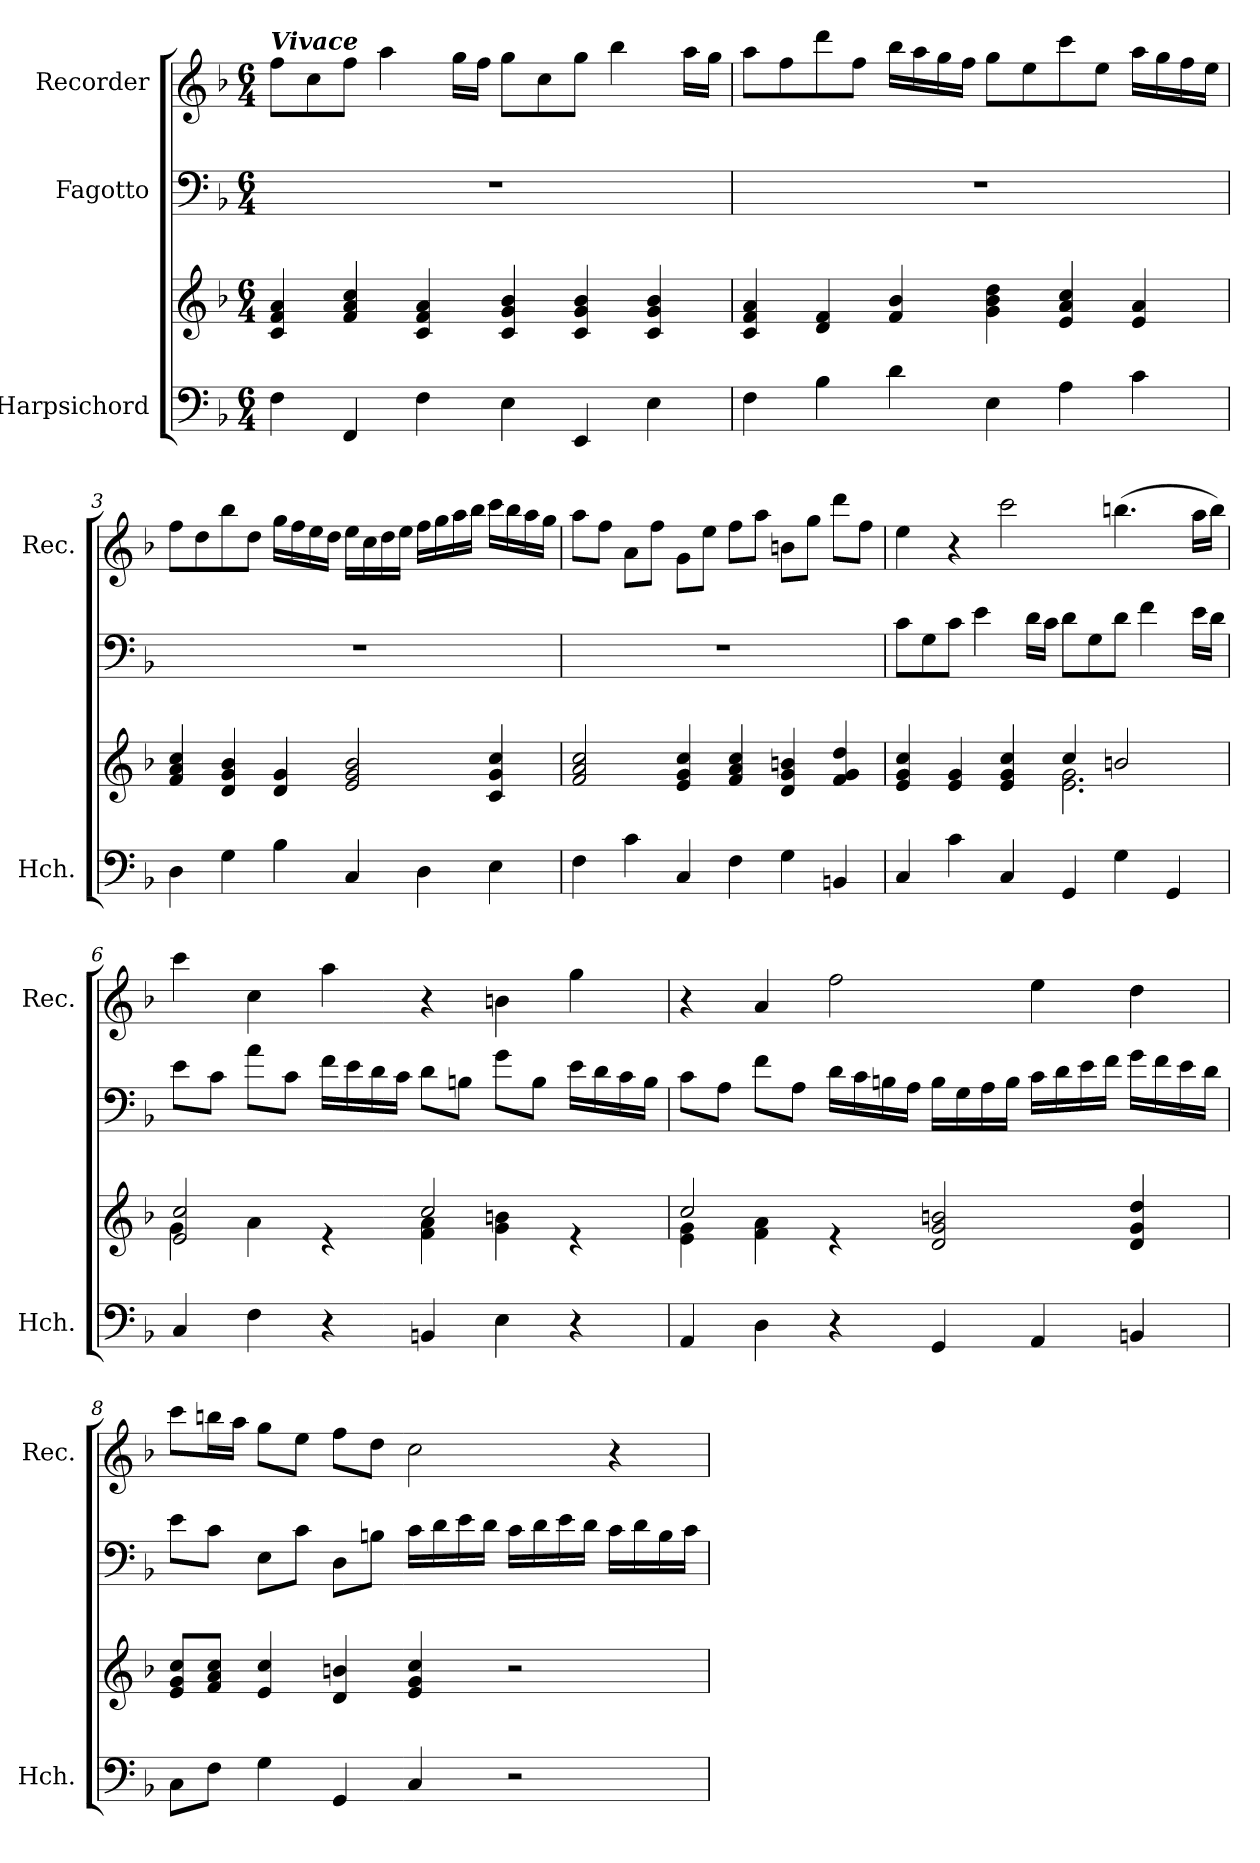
**kern	**kern	**kern	**kern
*part3	*part3	*part2	*part1
*staff4	*staff3	*staff2	*staff1
*I"Harpsichord	*	*I"Fagotto	*I"Recorder
*I'Hch.	*	*	*I'Rec.
*clefF4	*clefG2	*clefF4	*clefG2
*k[b-]	*k[b-]	*k[b-]	*k[b-]
*M6/4	*M6/4	*M6/4	*M6/4
*MM110	*MM110	*MM110	*MM110
=1	=1	=1	=1
!	!	!	!LO:TX:a:Bi:t=Vivace
4F\	4c/ 4f/ 4a/	1.r	8ff\L
.	.	.	8cc\
4FF/	4f/ 4a/ 4cc/	.	8ff\J
.	.	.	4aa\
4F\	4c/ 4f/ 4a/	.	.
.	.	.	16gg\LL
.	.	.	16ff\JJ
4E\	4c/ 4g/ 4b-/	.	8gg\L
.	.	.	8cc\
4EE/	4c/ 4g/ 4b-/	.	8gg\J
.	.	.	4bb-\
4E\	4c/ 4g/ 4b-/	.	.
.	.	.	16aa\LL
.	.	.	16gg\JJ
=2	=2	=2	=2
4F\	4c/ 4f/ 4a/	1.r	8aa\L
.	.	.	8ff\
4B-\	4d/ 4f/	.	8ddd\
.	.	.	8ff\J
4d\	4f/ 4b-/	.	16bb-\LL
.	.	.	16aa\
.	.	.	16gg\
.	.	.	16ff\JJ
4E\	4g\ 4b-\ 4dd\	.	8gg\L
.	.	.	8ee\
4A\	4e/ 4a/ 4cc/	.	8ccc\
.	.	.	8ee\J
4c\	4e/ 4a/	.	16aa\LL
.	.	.	16gg\
.	.	.	16ff\
.	.	.	16ee\JJ
=3	=3	=3	=3
4D\	4f/ 4a/ 4cc/	1.r	8ff\L
.	.	.	8dd\
4G\	4d/ 4g/ 4b-/	.	8bb-\
.	.	.	8dd\J
4B-\	4d/ 4g/	.	16gg\LL
.	.	.	16ff\
.	.	.	16ee\
.	.	.	16dd\JJ
4C/	2e/ 2g/ 2b-/	.	16ee\LL
.	.	.	16cc\
.	.	.	16dd\
.	.	.	16ee\JJ
4D\	.	.	16ff\LL
.	.	.	16gg\
.	.	.	16aa\
.	.	.	16bb-\JJ
4E\	4c/ 4g/ 4cc/	.	16ccc\LL
.	.	.	16bb-\
.	.	.	16aa\
.	.	.	16gg\JJ
=4	=4	=4	=4
4F\	2f/ 2a/ 2cc/	1.r	8aa\L
.	.	.	8ff\J
4c\	.	.	8a\L
.	.	.	8ff\J
4C/	4e/ 4g/ 4cc/	.	8g\L
.	.	.	8ee\J
4F\	4f/ 4a/ 4cc/	.	8ff\L
.	.	.	8aa\J
4G\	4d/ 4g/ 4bn/	.	8bn\L
.	.	.	8gg\J
4BBn/	4f/ 4g/ 4dd/	.	8ddd\L
.	.	.	8ff\J
!!LO:LB:g=z
=5	=5	=5	=5
*	*^	*	*
4C/	4e/ 4g/ 4cc/	2.ryy	8c\L	4ee\
.	.	.	8G\	.
4c\	4e/ 4g/	.	8c\J	4r
.	.	.	4e\	.
4C/	4e/ 4g/ 4cc/	.	.	2ccc\
.	.	.	16d\LL	.
.	.	.	16c\JJ	.
4GG/	4cc/	2.e\ 2.g\	8d\L	.
.	.	.	8G\	.
4G\	2bn/	.	8d\J	(4.bbn\
.	.	.	4f\	.
4GG/	.	.	.	.
.	.	.	16e\LL	16aa\LL
.	.	.	16d\JJ	16bb\JJ)
=6	=6	=6	=6	=6
4C/	2e/ 2cc/	4g\	8e\L	4ccc\
.	.	.	8c\J	.
4F\	.	4a\	8a\L	4cc\
.	.	.	8c\J	.
4r	4re	4ryy	16f\LL	4aa\
.	.	.	16e\	.
.	.	.	16d\	.
.	.	.	16c\JJ	.
4BBn/	2cc/	4f\ 4a\	8d\L	4r
.	.	.	8Bn\J	.
4E\	.	4g\ 4bn\	8g\L	4bn\
.	.	.	8B\J	.
4r	4re	4ryy	16e\LL	4gg\
.	.	.	16d\	.
.	.	.	16c\	.
.	.	.	16B\JJ	.
=7	=7	=7	=7	=7
4AA/	2cc/	4e\ 4g\	8c\L	4r
.	.	.	8A\J	.
4D\	.	4f\ 4a\	8f\L	4a/
.	.	.	8A\J	.
4r	4re	1ryy	16d\LL	2ff\
.	.	.	16c\	.
.	.	.	16Bn\	.
.	.	.	16A\JJ	.
4GG/	2d/ 2g/ 2bn/	.	16B\LL	.
.	.	.	16G\	.
.	.	.	16A\	.
.	.	.	16B\JJ	.
4AA/	.	.	16c\LL	4ee\
.	.	.	16d\	.
.	.	.	16e\	.
.	.	.	16f\JJ	.
4BBn/	4d/ 4g/ 4dd/	.	16g\LL	4dd\
.	.	.	16f\	.
.	.	.	16e\	.
.	.	.	16d\JJ	.
*	*v	*v	*	*
!!LO:LB:g=z
=8	=8	=8	=8
8C\L	8e/ 8g/ 8cc/L	8e\L	8ccc\L
8F\J	8f/ 8a/ 8cc/J	8c\J	16bbn\L
.	.	.	16aa\JJ
4G\	4e/ 4cc/	8E\L	8gg\L
.	.	8c\J	8ee\J
4GG/	4d/ 4bn/	8D\L	8ff\L
.	.	8Bn\J	8dd\J
4C/	4e/ 4g/ 4cc/	16c\LL	2cc\
.	.	16d\	.
.	.	16e\	.
.	.	16d\JJ	.
2r	2r	16c\LL	.
.	.	16d\	.
.	.	16e\	.
.	.	16d\JJ	.
.	.	16c\LL	4r
.	.	16d\	.
.	.	16B\	.
.	.	16c\JJ	.
=	=	=	=
*-	*-	*-	*-
